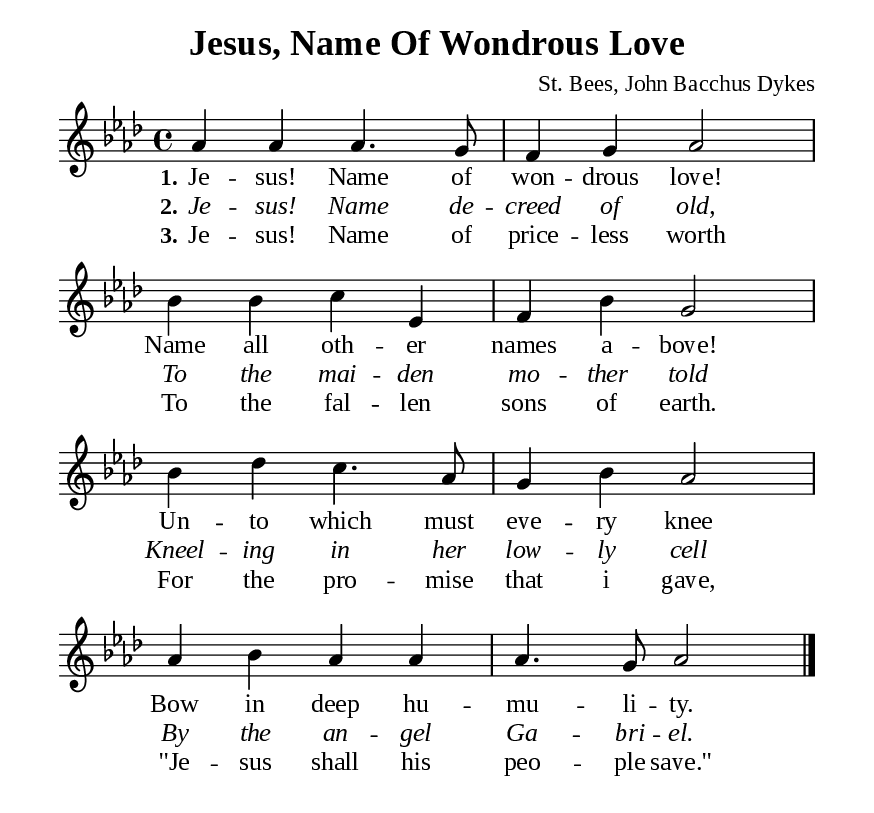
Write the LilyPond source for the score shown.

%%%%%%%%%%%%%%%%%%%%%%%%%%%%%
% CONTENTS OF THIS DOCUMENT
% 1. Common settings
% 2. Verse music
% 3. Verse lyrics
% 4. Layout
%%%%%%%%%%%%%%%%%%%%%%%%%%%%%

%%%%%%%%%%%%%%%%%%%%%%%%%%%%%
% 1. Common settings
%%%%%%%%%%%%%%%%%%%%%%%%%%%%%
\version "2.18.2"

\header {
  title = "Jesus, Name Of Wondrous Love"
  composer = "St. Bees, John Bacchus Dykes"
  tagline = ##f
}

global= {
  \key aes \major
  \time 4/4
  \override Score.BarNumber.break-visibility = ##(#f #f #f)
  \override Lyrics.LyricSpace.minimum-distance = #3.0
}

\paper {
  #(set-paper-size "a5")
  top-margin = 3.2\mm
  bottom-marign = 10\mm
  left-margin = 10\mm
  right-margin = 10\mm
  indent = #0
  #(define fonts
	 (make-pango-font-tree "Liberation Serif"
	 		       "Liberation Serif"
			       "Liberation Serif"
			       (/ 20 20)))
  system-system-spacing = #'((basic-distance . 3) (padding . 3))
}

printItalic = \with {
  \override LyricText.font-shape = #'italic
}

%%%%%%%%%%%%%%%%%%%%%%%%%%%%%
% 2. Verse music
%%%%%%%%%%%%%%%%%%%%%%%%%%%%%
musicVerseSoprano = \relative c'' {
  %{	01	%} aes4 aes aes4. g8 |
  %{	02	%} f4 g aes2 |
  %{	03	%} bes4 bes c ees, |
  %{	04	%} f bes g2 |
  %{	05	%} bes4 des c4. aes8 |
  %{	06	%} g4 bes aes2 |
  %{	07	%} aes4 bes aes aes |
  %{	08	%} aes4. g8 aes2 \bar "|."
}

%%%%%%%%%%%%%%%%%%%%%%%%%%%%%
% 3. Verse lyrics
%%%%%%%%%%%%%%%%%%%%%%%%%%%%%
verseOne = \lyricmode {
  \set stanza = #"1."
  Je -- sus! Name of won -- drous love!
  Name all oth -- er names a -- bove!
  Un -- to which must eve -- ry knee
  Bow in deep hu -- mu -- li -- ty.
}

verseTwo = \lyricmode {
  \set stanza = #"2."
  Je -- sus! Name de -- creed of old,
  To the mai -- den mo -- ther told
  Kneel -- ing in her low -- ly cell
  By the an -- gel Ga -- bri -- el.
}

verseThree = \lyricmode {
  \set stanza = #"3."
  Je -- sus! Name of price -- less worth
  To the fal -- len sons of earth.
  For the pro -- mise that i gave,
  ''Je -- sus shall his peo -- ple save.''
}

%%%%%%%%%%%%%%%%%%%%%%%%%%%%%
% 4. Layout
%%%%%%%%%%%%%%%%%%%%%%%%%%%%%
\score {
    \new ChoirStaff <<
      \new Staff <<
        \clef "treble"
        \new Voice = "sopranos" { \global   \musicVerseSoprano }
      >>
      \new Lyrics \lyricsto sopranos \verseOne
      \new Lyrics \printItalic \lyricsto sopranos \verseTwo
      \new Lyrics \lyricsto sopranos \verseThree
    >>
}
